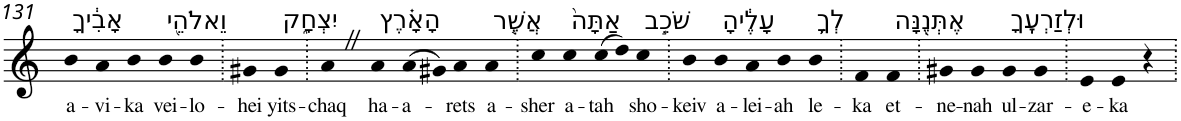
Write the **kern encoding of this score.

**kern	**text
*part1	*part1
*staff1	*staff1
*I"Piano	*
*I'Pno	*
!!LO:PB:g=z
*clefG2	*
*k[]	*
=131	=131
!LO:TX:a:t=אָבִ֔יךָ	!
!	!LO:LY:b
4b	a-
!	!LO:LY:b
4a	-vi-
!	!LO:LY:b
4b	-ka
!LO:TX:a:t=וֵאלֹהֵ֖י	!
!	!LO:LY:b
4b	vei-
!	!LO:LY:b
4b	-lo-
=132.	=132.
!	!LO:LY:b
4g#X	-hei
!LO:TX:a:t=יִצְחָ֑ק	!
!	!LO:LY:b
4g#	yits-
=133.	=133.
!	!LO:LY:b
4aZ	-chaq
!LO:TX:a:t=הָאָ֗רֶץ	!
!	!LO:LY:b
4a	ha-
!	!LO:LY:b
(>8a	-a-
8g#X)	.
!	!LO:LY:b
4a	-rets
!LO:TX:a:t=אֲשֶׁ֤ר	!
!	!LO:LY:b
4a	a-
=134.	=134.
!	!LO:LY:b
4cc	-sher
!LO:TX:a:t=אַתָּה֙	!
!	!LO:LY:b
4cc	a-
!	!LO:LY:b
(>8cc	-tah
8dd)	.
!LO:TX:a:t=שֹׁכֵ֣ב	!
!	!LO:LY:b
4cc	sho-
=135.	=135.
!	!LO:LY:b
4b	-keiv
!LO:TX:a:t=עָלֶ֔יהָ	!
!	!LO:LY:b
4b	a-
!	!LO:LY:b
4a	-lei-
!	!LO:LY:b
4b	-ah
!LO:TX:a:t=לְךָ֥	!
!	!LO:LY:b
4b	le-
=136.	=136.
!	!LO:LY:b
4f	-ka
!LO:TX:a:t=אֶתְּנֶ֖נָּה	!
!	!LO:LY:b
4f	et-
=137.	=137.
!	!LO:LY:b
4g#X	-ne-
!	!LO:LY:b
4g#	-nah
!LO:TX:a:t=וּלְזַרְעֶֽךָ	!
!	!LO:LY:b
4g#	ul-
!	!LO:LY:b
4g#	-zar-
=138.	=138.
!	!LO:LY:b
4e	-e-
!	!LO:LY:b
4e	-ka
4r	.
=.	=.
*-	*-
